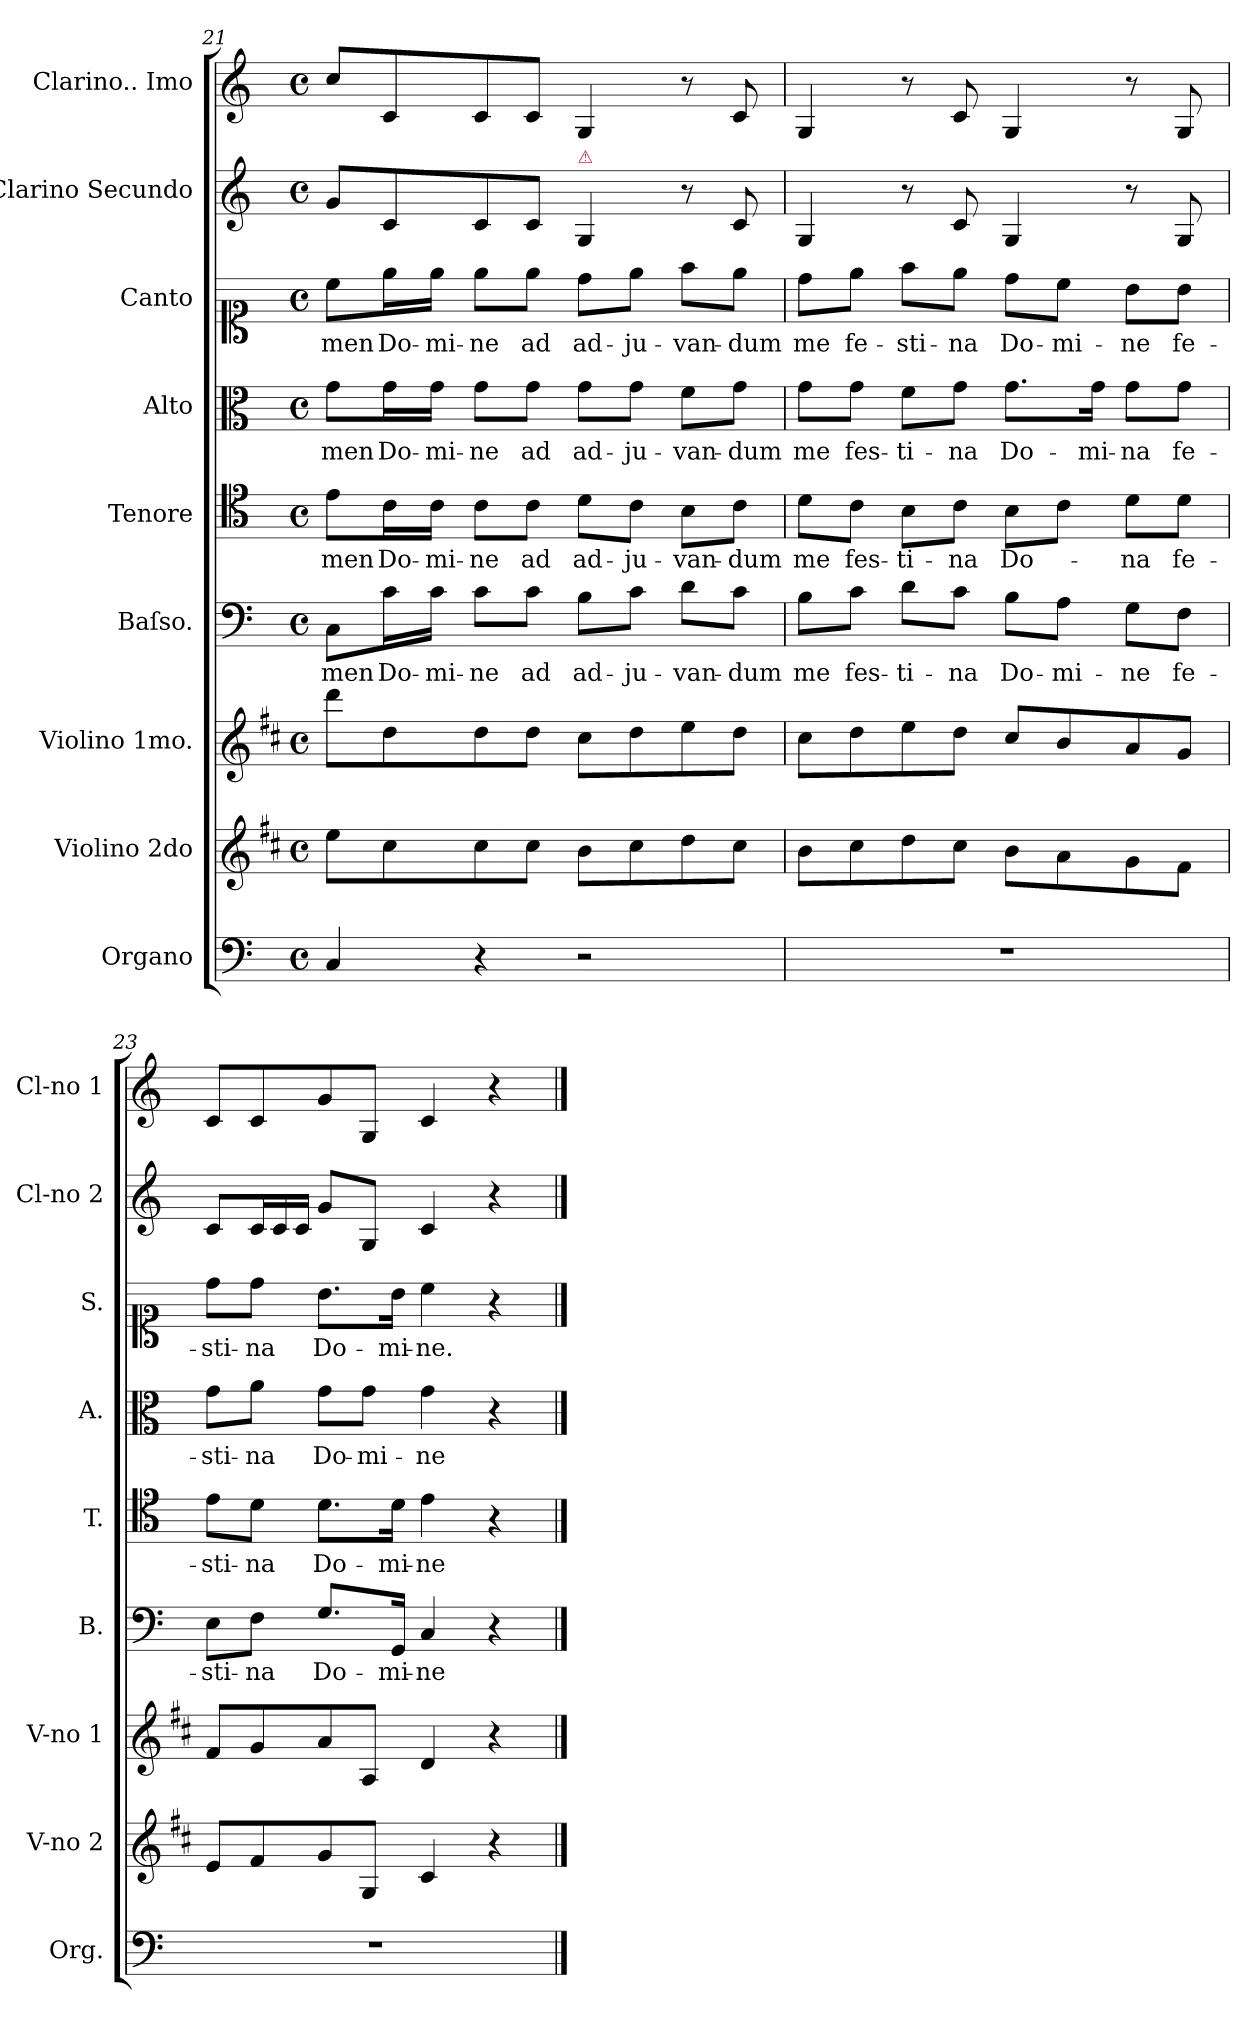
**kern	**kern	**kern	**kern	**text	**kern	**text	**kern	**text	**kern	**text	**kern	**kern
*part9	*part8	*part7	*part6	*part6	*part5	*part5	*part4	*part4	*part3	*part3	*part2	*part1
*staff9	*staff8	*staff7	*staff6	*staff6	*staff5	*staff5	*staff4	*staff4	*staff3	*staff3	*staff2	*staff1
*I"Organo	*I"Violino 2do	*I"Violino 1mo.	*I"Baſso.	*	*I"Tenore	*	*I"Alto	*	*I"Canto	*	*I"Clarino Secundo	*I"Clarino.. Imo
*I'Org.	*I'V-no 2	*I'V-no 1	*I'B.	*	*I'T.	*	*I'A.	*	*I'S.	*	*I'Cl-no 2	*I'Cl-no 1
*clefF4	*clefG2	*clefG2	*clefF4	*	*clefC4	*	*clefC3	*	*clefC1	*	*clefG2	*clefG2
*	*ITrd1c2	*ITrd1c2	*	*	*	*	*	*	*	*	*	*
*k[]	*k[]	*k[]	*k[]	*	*k[]	*	*k[]	*	*k[]	*	*k[]	*k[]
*C:	*C:	*C:	*C:	*	*C:	*	*C:	*	*C:	*	*C:	*C:
*M4/4	*M4/4	*M4/4	*M4/4	*	*M4/4	*	*M4/4	*	*M4/4	*	*M4/4	*M4/4
*met(c)	*met(c)	*met(c)	*met(c)	*	*met(c)	*	*met(c)	*	*met(c)	*	*met(c)	*met(c)
=21	=21	=21	=21	=21	=21	=21	=21	=21	=21	=21	=21	=21
!	!	!	!	!	!	!LO:LY:i	!	!	!	!LO:LY:i	!	!
4C/	8dd\L	8ccc\L	8C\L	-men	8e\L	-men	8g\L	-men	8cc\L	-men	8g/L	8cc/L
.	8b\	8cc\	16c\L	Do-	16c\L	Do-	16g\L	Do-	16ee\L	Do-	8c/	8c/
.	.	.	16c\JJ	-mi-	16c\JJ	-mi-	16g\JJ	-mi-	16ee\JJ	-mi-	.	.
4r	8b\	8cc\	8c\L	-ne	8c\L	-ne	8g\L	-ne	8ee\L	-ne	8c/	8c/
.	8b\J	8cc\J	8c\J	ad	8c\J	ad	8g\J	ad	8ee\J	ad	8c/J	8c/J
!	!	!	!	!	!	!	!	!	!	!	!LO:TX:a:color=crimson:t=⚠	!
2r	8a\L	8b\L	8B\L	ad-	8d\L	ad-	8g\L	ad-	8dd\L	ad-	4G/	4G/
.	8b\	8cc\	8c\J	-ju-	8c\J	-ju-	8g\J	-ju-	8ee\J	-ju-	.	.
.	8cc\	8dd\	8d\L	-van-	8B\L	-van-	8f\L	-van-	8ff\L	-van-	8r	8r
.	8b\J	8cc\J	8c\J	-dum	8c\J	-dum	8g\J	-dum	8ee\J	-dum	8c/	8c/
=22	=22	=22	=22	=22	=22	=22	=22	=22	=22	=22	=22	=22
1r	8a\L	8b\L	8B\L	me	8d\L	me	8g\L	me	8dd\L	me	4G/	4G/
.	8b\	8cc\	8c\J	fes-	8c\J	fes-	8g\J	fes-	8ee\J	fe-	.	.
.	8cc\	8dd\	8d\L	-ti-	8B\L	-ti-	8f\L	-ti-	8ff\L	-sti-	8r	8r
.	8b\J	8cc\J	8c\J	-na	8c\J	-na	8g\J	-na	8ee\J	-na	8c/	8c/
!	!	!	!	!	!	!LO:LY:i	!	!	!	!	!	!
.	8a\L	8b/L	8B\L	Do-	8B\L	Do-	8.g\L	Do-	8dd\L	Do-	4G/	4G/
.	8g\	8a/	8A\J	-mi-	8c\J	.	.	.	8cc\J	-mi-	.	.
.	.	.	.	.	.	.	16g\Jk	-mi-	.	.	.	.
!	!	!	!	!	!	!LO:LY:i	!	!	!	!	!	!
.	8f\	8g/	8G\L	-ne	8d\L	-na	8g\L	-na	8b\L	-ne	8r	8r
!	!	!	!	!	!	!LO:LY:i	!	!	!	!LO:LY:i	!	!
.	8e\J	8f/J	8F\J	fe-	8d\J	fe-	8g\J	fe-	8b\J	fe-	8G/	8G/
=23	=23	=23	=23	=23	=23	=23	=23	=23	=23	=23	=23	=23
!	!	!	!	!	!	!LO:LY:i	!	!	!	!LO:LY:i	!	!
1r	8d/L	8e/L	8E\L	-sti-	8e\L	-sti-	8g\L	-sti-	8dd\L	-sti-	8c/L	8c/L
!	!	!	!	!	!	!LO:LY:i	!	!	!	!LO:LY:i	!	!
*	*	*	*	*	*	*	*	*	*	*	*Xtuplet	*
.	8e/	8f/	8F\J	-na	8d\J	-na	8a\J	-na	8dd\J	-na	24c/L	8c/
.	.	.	.	.	.	.	.	.	.	.	24c/	.
.	.	.	.	.	.	.	.	.	.	.	24c/JJ	.
.	8f/	8g/	8.G/L	Do-	8.d\L	Do-	8g\L	Do-	8.b\L	Do-	8g/L	8g/
.	8F/J	8G/J	.	.	.	.	8g\J	-mi-	.	.	8G/J	8G/J
.	.	.	16GG/Jk	-mi-	16d\Jk	-mi-	.	.	16b\Jk	-mi-	.	.
.	4B/	4c/	4C/	-ne	4e\	-ne	4g\	-ne	4cc\	-ne.	4c/	4c/
.	4r	4r	4r	.	4r	.	4r	.	4r	.	4r	4r
==	==	==	==	==	==	==	==	==	==	==	==	==
*-	*-	*-	*-	*-	*-	*-	*-	*-	*-	*-	*-	*-
